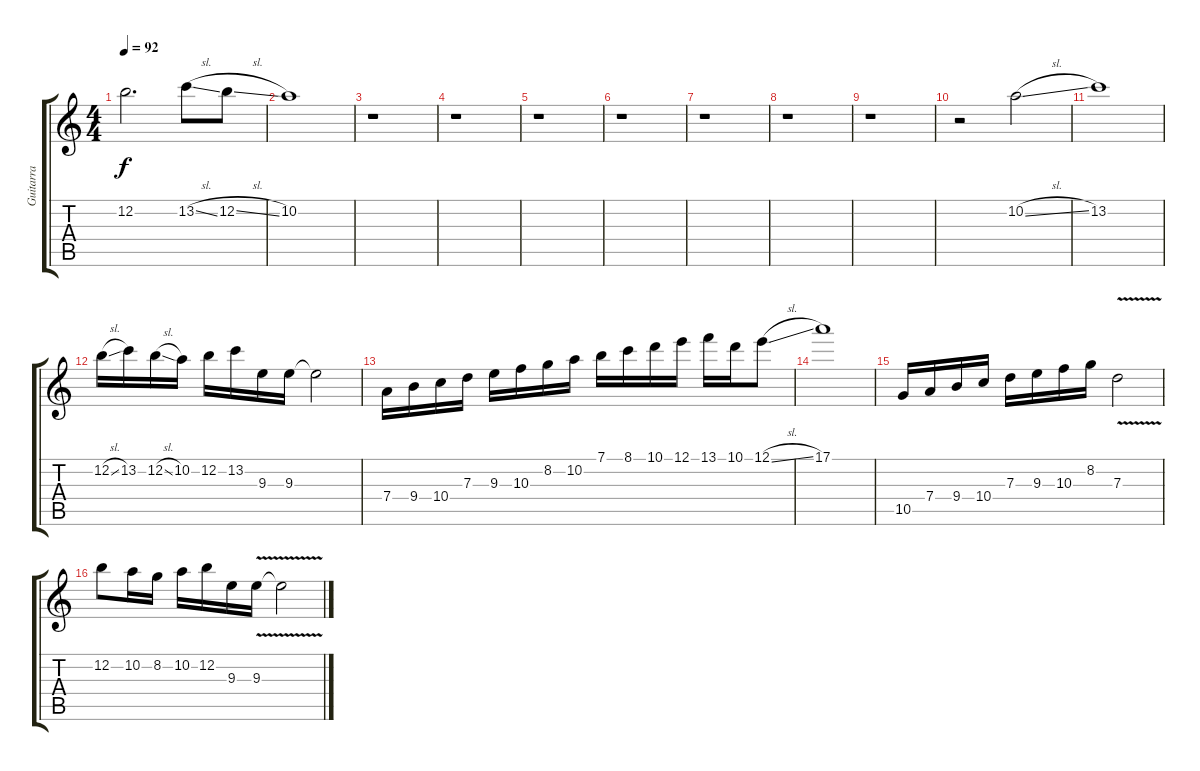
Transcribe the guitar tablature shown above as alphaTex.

\track ("Guitarra" "Guitarra") {instrument overdrivenguitar}
\staff {score tabs}
\tuning (E4 B3 G3 D3 A2 E2) {hide}
\ts (4 4)
\tempo 92
\clef g2
\ks c
12.2{t}.2{d dy f} 13.2{sl}.8 12.2{sl}.8 |
10.2.1 |
r.1 |
r.1 |
r.1 |
r.1 |
r.1 |
r.1 |
r.1 |
r.2 10.2{sl}.2 |
13.2.1 |
12.2{sl}.16 13.2.16 12.2{sl}.16 10.2.16 12.2.16 13.2.16 9.3.16 9.3.16 9.3{t}.2 |
7.4.16 9.4.16 10.4.16 7.3.16 9.3.16 10.3.16 8.2.16 10.2.16 7.1.16 8.1.16 10.1.16 12.1.16 13.1.16 10.1.16 12.1{sl}.8 |
17.1.1 |
10.5.16 7.4.16 9.4.16 10.4.16 7.3.16 9.3.16 10.3.16 8.2.16 7.3{v}.2 |
12.2.8 10.2.16 8.2.16 10.2.16 12.2.16 9.3.16 9.3{v}.16 9.3{t}.2
